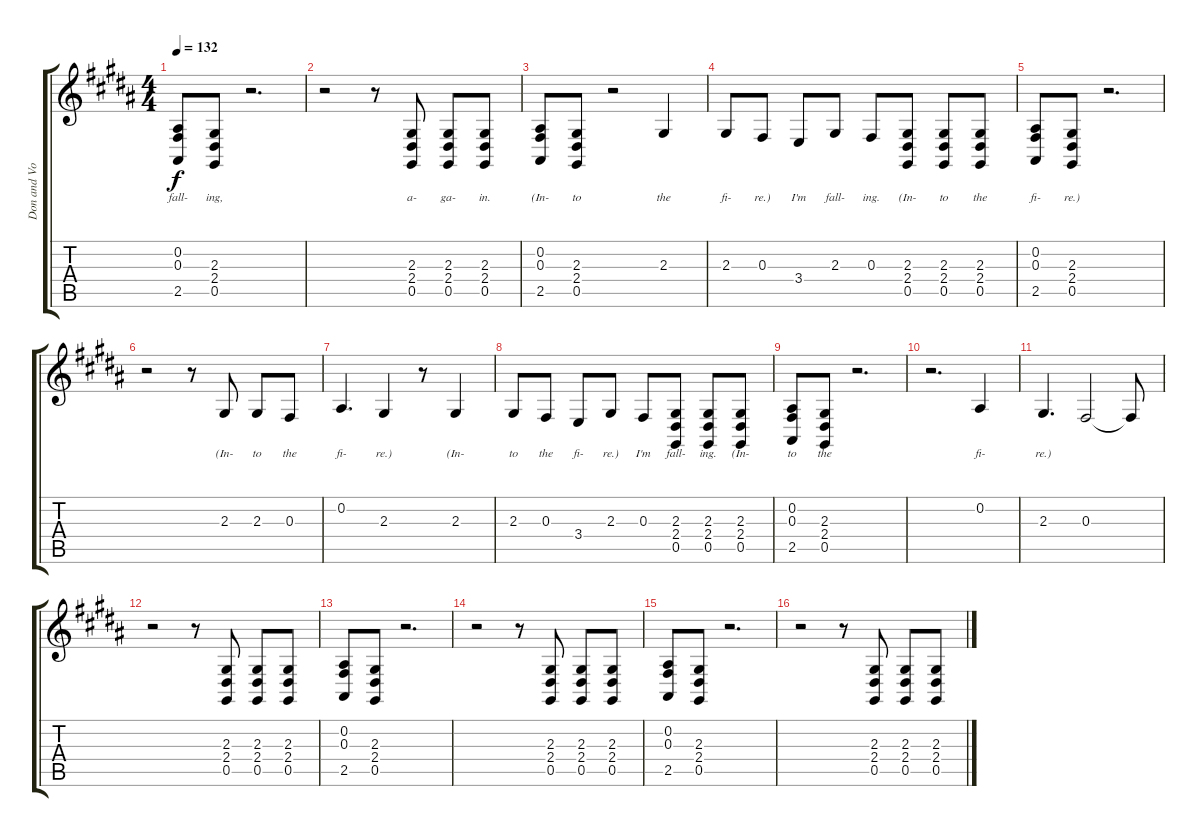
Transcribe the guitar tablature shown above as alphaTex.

\track ("Don and Vocals" "Don and Vo") {instrument ocarina}
\staff {score tabs}
\tuning (Eb4 Bb3 Gb3 Db3 Ab2 Eb2) {hide}
\ts (4 4)
\tempo 132
\clef g2
\ks g#minor
(0.2 0.3 2.5).8{lyrics (0 "fall-") lyrics (1 "") lyrics (2 "") lyrics (3 "") lyrics (4 "") dy f} (2.3 2.4 0.5).8{lyrics (0 "ing,") lyrics (1 "") lyrics (2 "") lyrics (3 "") lyrics (4 "")} r.2{d} |
r.2 r.8 (2.3 2.4 0.5).8{lyrics (0 "a-") lyrics (1 "") lyrics (2 "") lyrics (3 "") lyrics (4 "")} (2.3 2.4 0.5).8{lyrics (0 "ga-") lyrics (1 "") lyrics (2 "") lyrics (3 "") lyrics (4 "")} (2.3 2.4 0.5).8{lyrics (0 "in.") lyrics (1 "") lyrics (2 "") lyrics (3 "") lyrics (4 "")} |
(0.2 0.3 2.5).8{lyrics (0 "(In-") lyrics (1 "") lyrics (2 "") lyrics (3 "") lyrics (4 "")} (2.3 2.4 0.5).8{lyrics (0 "to") lyrics (1 "") lyrics (2 "") lyrics (3 "") lyrics (4 "")} r.2 2.3.4{lyrics (0 "the") lyrics (1 "") lyrics (2 "") lyrics (3 "") lyrics (4 "")} |
2.3.8{lyrics (0 "fi-") lyrics (1 "") lyrics (2 "") lyrics (3 "") lyrics (4 "")} 0.3.8{lyrics (0 "re.)") lyrics (1 "") lyrics (2 "") lyrics (3 "") lyrics (4 "")} 3.4.8{lyrics (0 "I'm") lyrics (1 "") lyrics (2 "") lyrics (3 "") lyrics (4 "")} 2.3.8{lyrics (0 "fall-") lyrics (1 "") lyrics (2 "") lyrics (3 "") lyrics (4 "")} 0.3.8{lyrics (0 "ing.") lyrics (1 "") lyrics (2 "") lyrics (3 "") lyrics (4 "")} (2.3 2.4 0.5).8{lyrics (0 "(In-") lyrics (1 "") lyrics (2 "") lyrics (3 "") lyrics (4 "")} (2.3 2.4 0.5).8{lyrics (0 "to") lyrics (1 "") lyrics (2 "") lyrics (3 "") lyrics (4 "")} (2.3 2.4 0.5).8{lyrics (0 "the") lyrics (1 "") lyrics (2 "") lyrics (3 "") lyrics (4 "")} |
(0.2 0.3 2.5).8{lyrics (0 "fi-") lyrics (1 "") lyrics (2 "") lyrics (3 "") lyrics (4 "")} (2.3 2.4 0.5).8{lyrics (0 "re.)") lyrics (1 "") lyrics (2 "") lyrics (3 "") lyrics (4 "")} r.2{d} |
r.2 r.8 2.3.8{lyrics (0 "(In-") lyrics (1 "") lyrics (2 "") lyrics (3 "") lyrics (4 "")} 2.3.8{lyrics (0 "to") lyrics (1 "") lyrics (2 "") lyrics (3 "") lyrics (4 "")} 0.3.8{lyrics (0 "the") lyrics (1 "") lyrics (2 "") lyrics (3 "") lyrics (4 "")} |
0.2.4{d lyrics (0 "fi-") lyrics (1 "") lyrics (2 "") lyrics (3 "") lyrics (4 "")} 2.3.4{lyrics (0 "re.)") lyrics (1 "") lyrics (2 "") lyrics (3 "") lyrics (4 "")} r.8 2.3.4{lyrics (0 "(In-") lyrics (1 "") lyrics (2 "") lyrics (3 "") lyrics (4 "")} |
2.3.8{lyrics (0 "to") lyrics (1 "") lyrics (2 "") lyrics (3 "") lyrics (4 "")} 0.3.8{lyrics (0 "the") lyrics (1 "") lyrics (2 "") lyrics (3 "") lyrics (4 "")} 3.4.8{lyrics (0 "fi-") lyrics (1 "") lyrics (2 "") lyrics (3 "") lyrics (4 "")} 2.3.8{lyrics (0 "re.)") lyrics (1 "") lyrics (2 "") lyrics (3 "") lyrics (4 "")} 0.3.8{lyrics (0 "I'm") lyrics (1 "") lyrics (2 "") lyrics (3 "") lyrics (4 "")} (2.3 2.4 0.5).8{lyrics (0 "fall-") lyrics (1 "") lyrics (2 "") lyrics (3 "") lyrics (4 "")} (2.3 2.4 0.5).8{lyrics (0 "ing.") lyrics (1 "") lyrics (2 "") lyrics (3 "") lyrics (4 "")} (2.3 2.4 0.5).8{lyrics (0 "(In-") lyrics (1 "") lyrics (2 "") lyrics (3 "") lyrics (4 "")} |
(0.2 0.3 2.5).8{lyrics (0 "to") lyrics (1 "") lyrics (2 "") lyrics (3 "") lyrics (4 "")} (2.3 2.4 0.5).8{lyrics (0 "the") lyrics (1 "") lyrics (2 "") lyrics (3 "") lyrics (4 "")} r.2{d} |
r.2{d} 0.2.4{lyrics (0 "fi-") lyrics (1 "") lyrics (2 "") lyrics (3 "") lyrics (4 "")} |
2.3.4{d lyrics (0 "re.)") lyrics (1 "") lyrics (2 "") lyrics (3 "") lyrics (4 "")} 0.3.2 0.3{t}.8 |
r.2 r.8 (2.3 2.4 0.5).8 (2.3 2.4 0.5).8 (2.3 2.4 0.5).8 |
(0.2 0.3 2.5).8 (2.3 2.4 0.5).8 r.2{d} |
r.2 r.8 (2.3 2.4 0.5).8 (2.3 2.4 0.5).8 (2.3 2.4 0.5).8 |
(0.2 0.3 2.5).8 (2.3 2.4 0.5).8 r.2{d} |
r.2 r.8 (2.3 2.4 0.5).8 (2.3 2.4 0.5).8 (2.3 2.4 0.5).8
